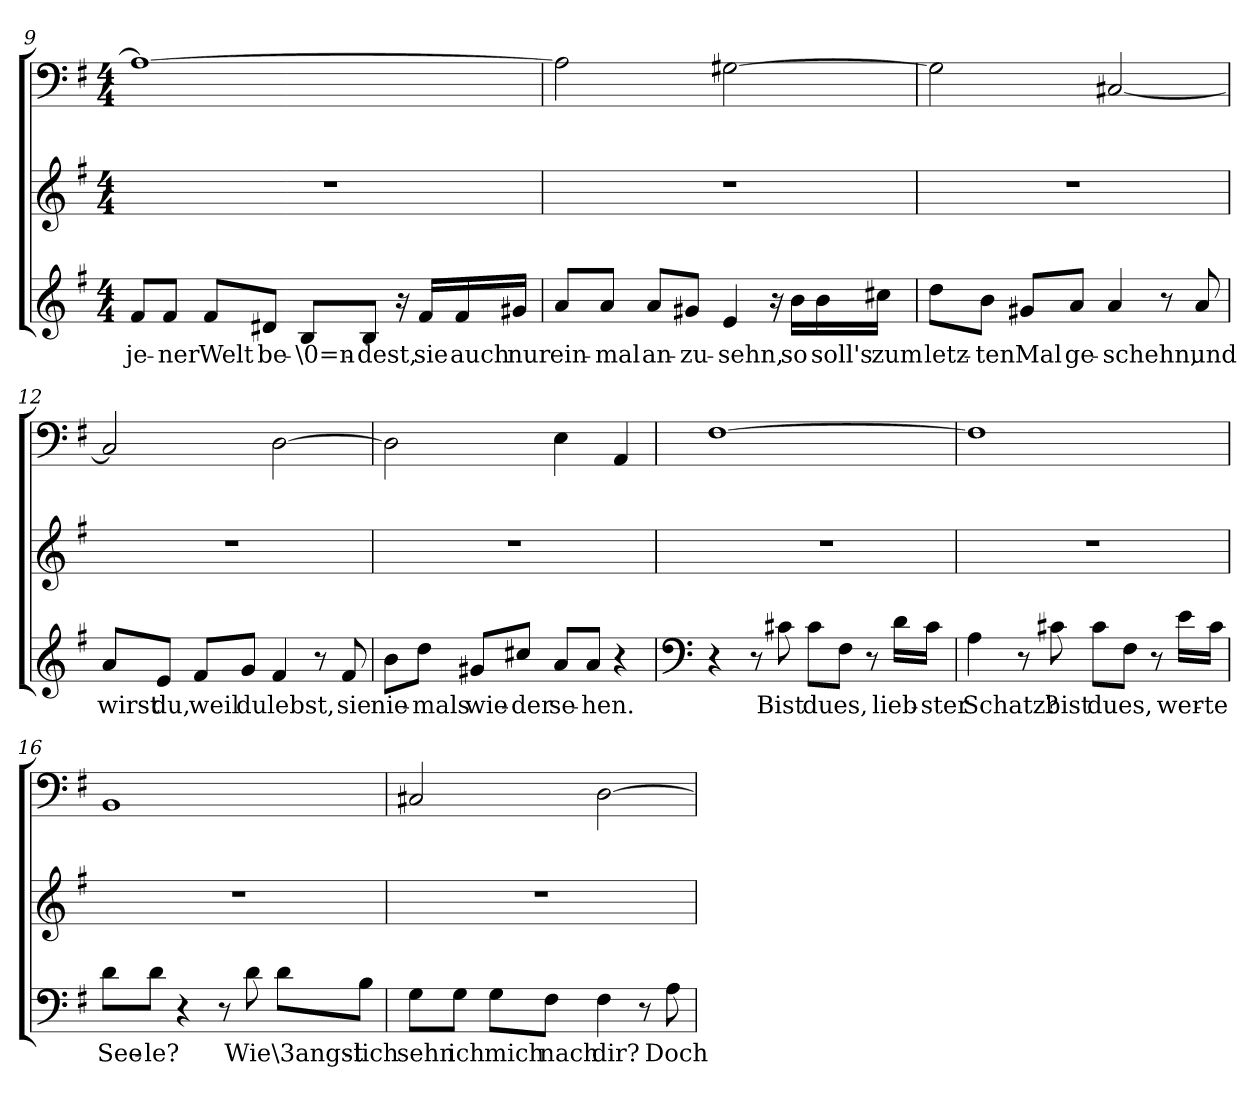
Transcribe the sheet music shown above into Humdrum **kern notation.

**kern	**text	**kern	**kern
*part3	*part3	*part2	*part1
*staff3	*staff3	*staff2	*staff1
*clefG2	*	*clefG2	*clefF4
*k[f#]	*	*k[f#]	*k[f#]
*G:	*	*G:	*G:
*M4/4	*	*M4/4	*M4/4
=9	=9	=9	=9
8f#/L	je-	1r	1A\_
8f#/J	-ner	.	.
8f#/L	Welt	.	.
8d#X/J	be-	.	.
8B/L	-\0=n-	.	.
8B/J	-dest,	.	.
16r	.	.	.
16f#/LL	sie	.	.
16f#/	auch	.	.
16g#X/JJ	nur	.	.
=10	=10	=10	=10
8a/L	ein-	1r	2A\]
8a/J	-mal	.	.
8a/L	an-	.	.
8g#X/J	-zu-	.	.
4e/	-sehn,	.	[2G#X\
16r	.	.	.
16b\LL	so	.	.
16b\	soll's	.	.
16cc#X\JJ	zum	.	.
=11	=11	=11	=11
8dd\L	letz-	1r	2G#\]
8b\J	-ten	.	.
8g#X/L	Mal	.	.
8a/J	ge-	.	.
4a/	-schehn,	.	[2C#X/
8r	.	.	.
8a/	und	.	.
=12	=12	=12	=12
8a/L	wirst	1r	2C#/]
8e/J	du,	.	.
8f#/L	weil	.	.
8g/J	du	.	.
4f#/	lebst,	.	[2D\
8r	.	.	.
8f#/	sie	.	.
=13	=13	=13	=13
8b\L	nie-	1r	2D\]
8dd\J	-mals	.	.
8g#X/L	wie-	.	.
8cc#X/J	-der	.	.
8a/L	se-	.	4E\
8a/J	-hen.	.	.
4r	.	.	4AA/
=14	=14	=14	=14
*clefF4	*	*	*
4r	.	1r	[1F#\
8r	.	.	.
8c#X\	Bist	.	.
8c#\L	du	.	.
8F#\J	es,	.	.
8r	.	.	.
16d\LL	lieb-	.	.
16c#\JJ	-ster	.	.
=15	=15	=15	=15
4A\	Schatz?	1r	1F#\]
8r	.	.	.
8c#X\	bist	.	.
8c#\L	du	.	.
8F#\J	es,	.	.
8r	.	.	.
16e\LL	wer-	.	.
16c#\JJ	-te	.	.
=16	=16	=16	=16
8d\L	See-	1r	1BB/
8d\J	-le?	.	.
4r	.	.	.
8r	.	.	.
8d\	Wie	.	.
8d\L	\3angst-	.	.
8B\J	-lich	.	.
=17	=17	=17	=17
8G\L	sehn	1r	2C#X/
8G\J	ich	.	.
8G\L	mich	.	.
8F#\J	nach	.	.
4F#\	dir?	.	[2D\
8r	.	.	.
8A\	Doch	.	.
=	=	=	=
*-	*-	*-	*-
